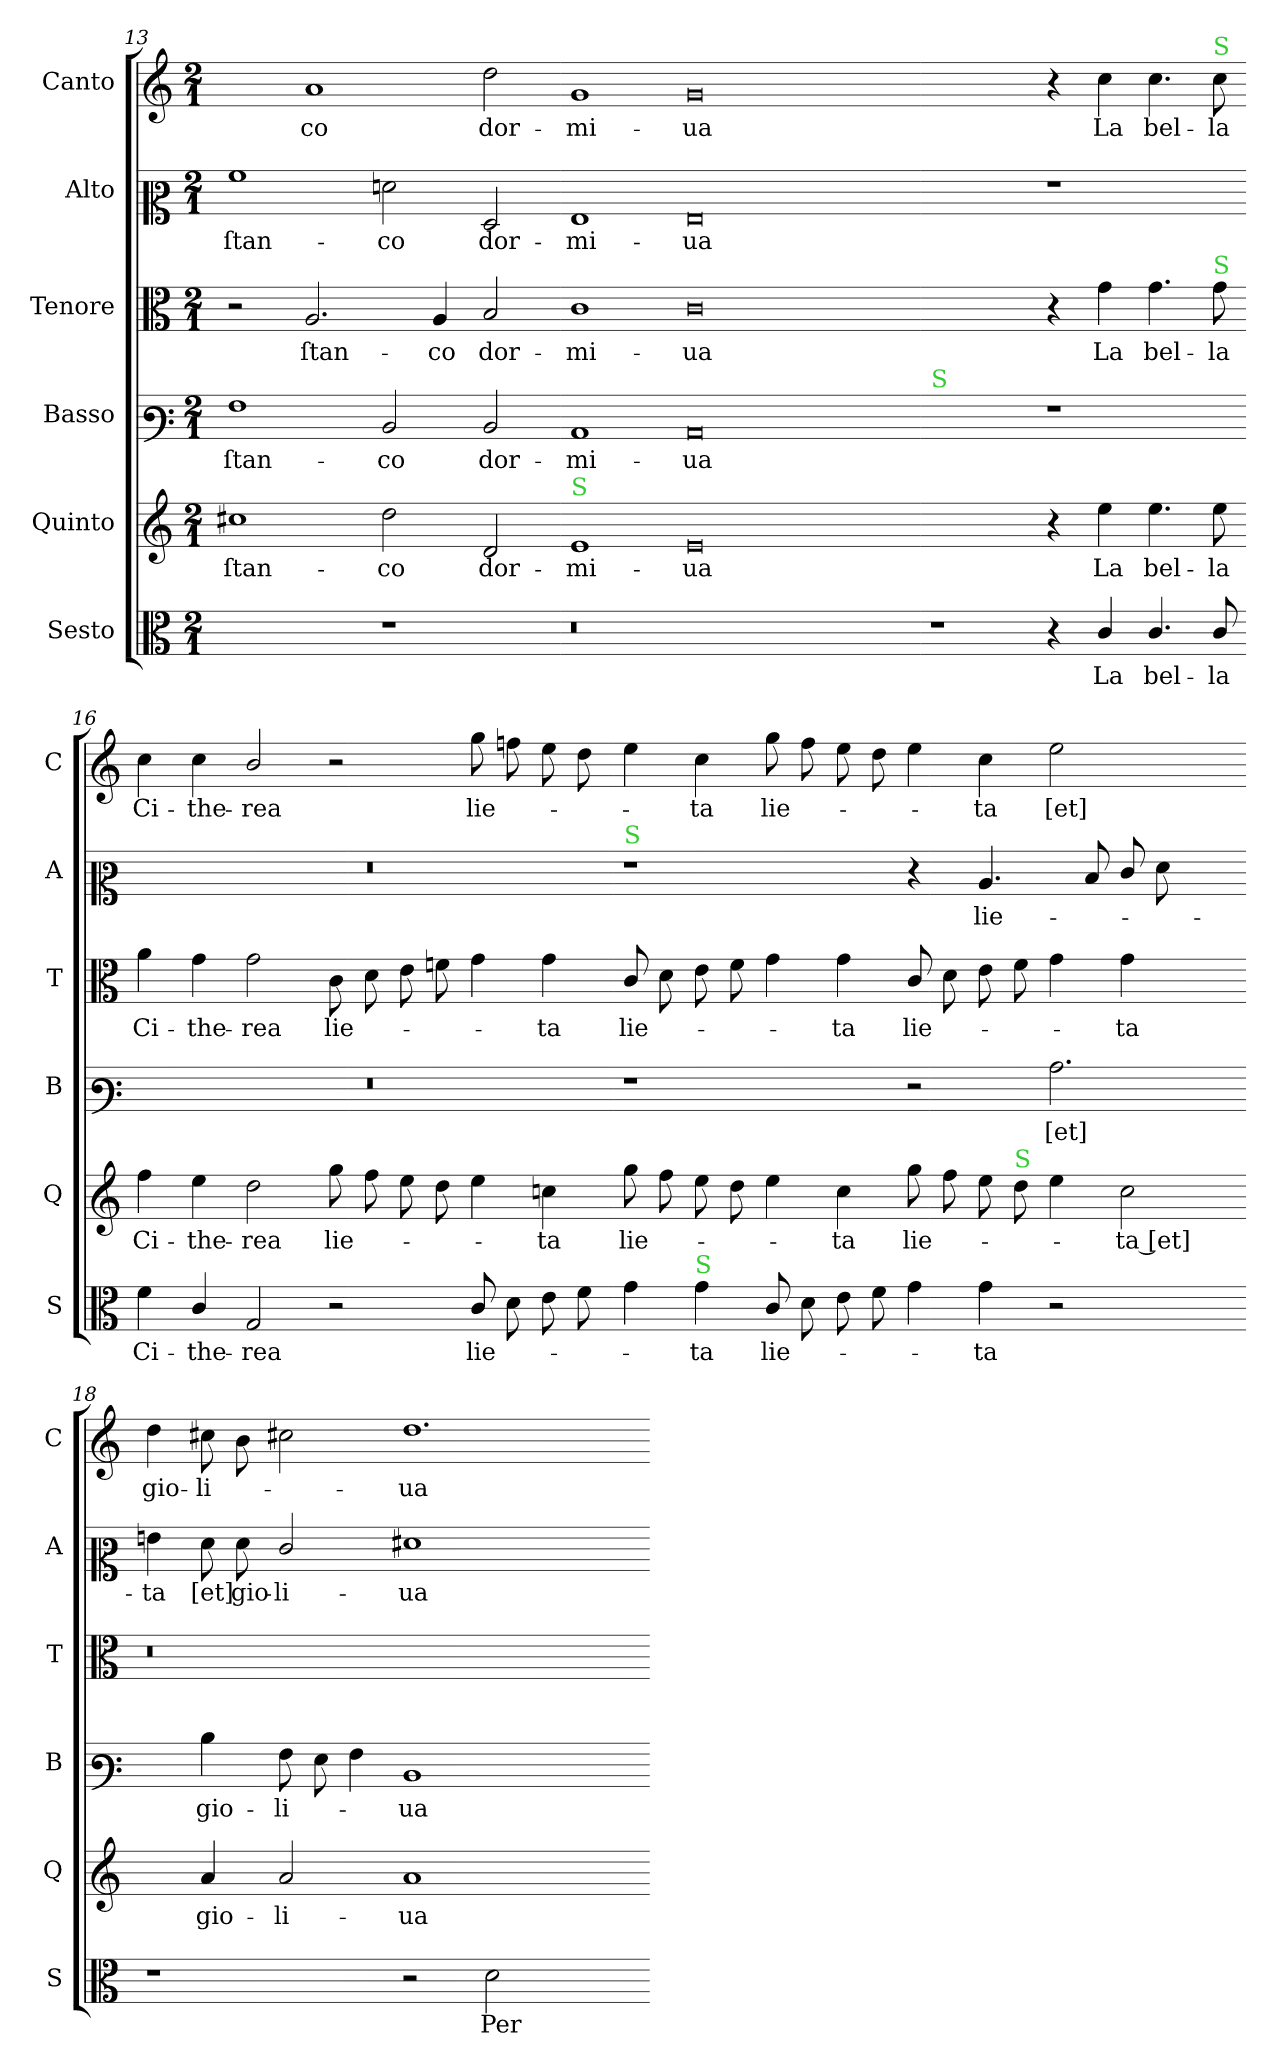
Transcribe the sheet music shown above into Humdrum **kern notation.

**kern	**text	**kern	**text	**kern	**text	**kern	**text	**kern	**text	**kern	**text
*part6	*part6	*part5	*part5	*part4	*part4	*part3	*part3	*part2	*part2	*part1	*part1
*staff6	*staff6	*staff5	*staff5	*staff4	*staff4	*staff3	*staff3	*staff2	*staff2	*staff1	*staff1
*I"Sesto	*	*I"Quinto	*	*I"Basso	*	*I"Tenore	*	*I"Alto	*	*I"Canto	*
*I'S	*	*I'Q	*	*I'B	*	*I'T	*	*I'A	*	*I'C	*
*clefC3	*	*clefG2	*	*clefF3	*	*clefC3	*	*clefC2	*	*clefG2	*
*k[]	*	*k[]	*	*k[]	*	*k[]	*	*k[]	*	*k[]	*
*C:ion	*	*C:ion	*	*C:ion	*	*C:ion	*	*C:ion	*	*C:ion	*
*M2/1	*	*M2/1	*	*M2/1	*	*M2/1	*	*M2/1	*	*M2/1	*
=13	=13	=13	=13	=13	=13	=13	=13	=13	=13	=13	=13
1ryy	.	1cc#X	ſtan-	1A	ſtan-	2r	.	1a	ſtan-	2ryy	.
.	.	.	.	.	.	2.A/	ſtan-	.	.	1a	-co
1r	.	2dd\	-co	2D/	-co	.	.	2fn\	-co	.	.
.	.	.	.	.	.	4A/	-co	.	.	.	.
.	.	2d/	dor-	2D/	dor-	2B/	dor-	2F/	dor-	2dd\	dor-
=14-	=14-	=14-	=14-	=14-	=14-	=14-	=14-	=14-	=14-	=14-	=14-
!	!	!LO:TX:a:color=limegreen:t=S	!	!	!	!	!	!	!	!	!
0r	.	1e	-mi-	1C	-mi-	1c	-mi-	1G	-mi-	1g	-mi-
.	.	0e	-ua	0C	-ua	0c	-ua	0G	-ua	0g	-ua
1ryy	.	.	.	.	.	.	.	.	.	.	.
=15-	=15-	=15-	=15-	=15-	=15-	=15-	=15-	=15-	=15-	=15-	=15-
!	!	!	!	!LO:TX:a:color=limegreen:t=S	!	!	!	!	!	!	!
1r	.	1ryy	.	1ryy	.	1ryy	.	1ryy	.	1ryy	.
4r	.	4r	.	1r	.	4r	.	1r	.	4r	.
4c/	La	4ee\	La	.	.	4g\	La	.	.	4cc\	La
4.c/	bel-	4.ee\	bel-	.	.	4.g\	bel-	.	.	4.cc\	bel-
!	!	!	!	!	!	!	!	!	!	!LO:TX:a:color=limegreen:t=S	!
!	!	!	!	!	!	!LO:TX:a:color=limegreen:t=S	!	!	!	!	!
8c/	-la	8ee\	-la	.	.	8g\	-la	.	.	8cc\	-la
=16-	=16-	=16-	=16-	=16-	=16-	=16-	=16-	=16-	=16-	=16-	=16-
4f\	Ci-	4ff\	Ci-	0r	.	4a\	Ci-	0r	.	4cc\	Ci-
4c/	-the-	4ee\	-the-	.	.	4g\	-the-	.	.	4cc\	-the-
2G/	-rea	2dd\	-rea	.	.	2g\	-rea	.	.	2b/	-rea
2r	.	8gg\	lie-	.	.	8c\	lie-	.	.	2r	.
.	.	8ff\	.	.	.	8d\	.	.	.	.	.
.	.	8ee\	.	.	.	8e\	.	.	.	.	.
.	.	8dd\	.	.	.	8fn\	.	.	.	.	.
8c/	lie-	4ee\	.	.	.	4g\	.	.	.	8gg\	lie-
8d\	.	.	.	.	.	.	.	.	.	8ffn\	.
8e\	.	4ccn\	-ta	.	.	4g\	-ta	.	.	8ee\	.
8f\	.	.	.	.	.	.	.	.	.	8dd\	.
=17-	=17-	=17-	=17-	=17-	=17-	=17-	=17-	=17-	=17-	=17-	=17-
!	!	!	!	!	!	!	!	!LO:TX:a:color=limegreen:t=S	!	!	!
4g\	.	8gg\	lie-	1r	.	8c/	lie-	1r	.	4ee\	.
.	.	8ff\	.	.	.	8d\	.	.	.	.	.
!LO:TX:a:color=limegreen:t=S	!	!	!	!	!	!	!	!	!	!	!
4g\	-ta	8ee\	.	.	.	8e\	.	.	.	4cc\	-ta
.	.	8dd\	.	.	.	8f\	.	.	.	.	.
8c/	lie-	4ee\	.	.	.	4g\	.	.	.	8gg\	lie-
8d\	.	.	.	.	.	.	.	.	.	8ff\	.
8e\	.	4cc\	-ta	.	.	4g\	-ta	.	.	8ee\	.
8f\	.	.	.	.	.	.	.	.	.	8dd\	.
4g\	.	8gg\	lie-	2r	.	8c/	lie-	4r	.	4ee\	.
.	.	8ff\	.	.	.	8d\	.	.	.	.	.
4g\	-ta	8ee\	.	.	.	8e\	.	4.c/	lie-	4cc\	-ta
!	!	!LO:TX:a:color=limegreen:t=S	!	!	!	!	!	!	!	!	!
.	.	8dd\	.	.	.	8f\	.	.	.	.	.
2r	.	4ee\	.	2.c\	[et]	4g\	.	.	.	2ee\	[et]
.	.	.	.	.	.	.	.	8d/	.	.	.
.	.	2cc\	-ta [et]	.	.	4g\	-ta	8e/	.	.	.
.	.	.	.	.	.	.	.	8f\	.	.	.
4ryy	.	.	.	.	.	4ryy	.	4ryy	.	4ryy	.
=18-	=18-	=18-	=18-	=18-	=18-	=18-	=18-	=18-	=18-	=18-	=18-
1r	.	4ryy	.	4ryy	.	0r	.	4gn\	-ta	4dd\	gio-
.	.	4a/	gio-	4d\	gio-	.	.	8f\	[et]	8cc#X\	-li-
.	.	.	.	.	.	.	.	8f\	gio-	8b\	.
.	.	2a/	-li-	8A\	-li-	.	.	2e/	-li-	2cc#X\	.
.	.	.	.	8G\	.	.	.	.	.	.	.
.	.	.	.	4A\	.	.	.	.	.	.	.
2r	.	1a	-ua	1D	-ua	.	.	1f#X	-ua	1.dd	-ua
2d\	Per	.	.	.	.	.	.	.	.	.	.
2ryy	.	2ryy	.	2ryy	.	2ryy	.	2ryy	.	.	.
=-	=-	=-	=-	=-	=-	=-	=-	=-	=-	=-	=-
*-	*-	*-	*-	*-	*-	*-	*-	*-	*-	*-	*-
